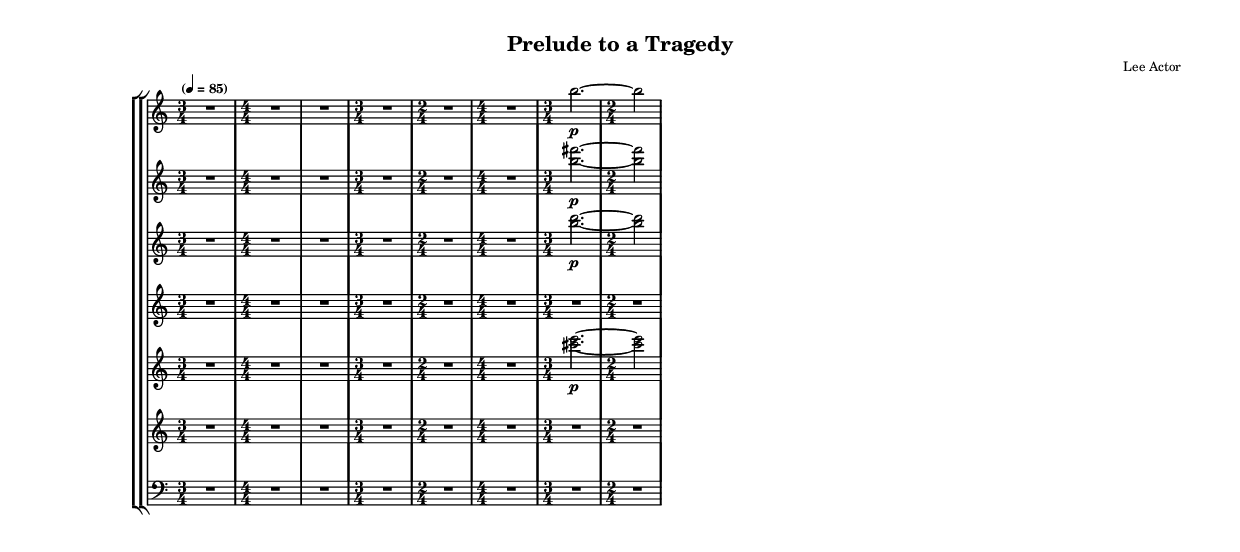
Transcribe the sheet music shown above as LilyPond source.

\version "2.19.83"

% Comment or adapt next line as needed (default is 20)
#(set-global-staff-size 11.416)

\header {
  title              = "Prelude to a Tragedy"
  subtitle           = ""
  rights             = "© 2004 Polygames.     All Rights Reserved."
  composer           = "Lee Actor"
  software           =
  \markup {
    \column {
      "Finale 2005 for Windows"
      "Dolet 4.0 Beta 4 for Finale"
    }
  }
  
  encodingDate       = "2007-06-19"
}

\paper {
  paper-height                   = 297\mm
  paper-width                    = 210\mm
  
  %left-margin                    = 0.0\mm
  %right-margin                   = 0.0\mm
  %top-margin                     = 0.0\mm
  %bottom-margin                  = 0.0\mm
  
  %horizontal-shift               = 0.0\mm
  %indent                         = 0.0\mm
  %short-indent                   = 0.0\mm
  
  %markup-system-spacing.padding  = 0.0\mm
  %between-system-space           = 0.0\mm
  %page-top-space                 = 0.0\mm
  
  %page-count                     = -1
  %system-count                   = -1
  
  oddHeaderMarkup                = ""
  evenHeaderMarkup               = ""
  oddFooterMarkup                = ""
  evenFooterMarkup               = ""
}

\layout {
  \context {
    \Score
    autoBeaming = ##f % to display tuplets brackets
  }
  \context {
    \Voice
  }
}

% Pick your choice from the next two lines as needed
myBreak = { \break }
%myBreak = { }

% Pick your choice from the next two lines as needed
myPageBreak = { \pageBreak }
%myPageBreak = { }

Part_POne_Staff_One_Voice_One = \absolute {
  \language "nederlands"
  \key c \major
  \numericTimeSignature \time 3/4
  
  \clef "treble"
  
  \stopStaff
  \override Staff.StaffSymbol.line-count = 5
  \startStaff
  \transposition c''
  \tempo \markup {
    \concat {
        " "(\smaller \general-align #Y #DOWN \note #"4" #UP
        " = "
        85)
      
    }
  }
  R%{1%}2. | % 2
  \barNumberCheck #2
  \numericTimeSignature \time 4/4
  R%{1%}1 | % 3
  \barNumberCheck #3
  R%{1%}1 | % 4
  \barNumberCheck #4
  \numericTimeSignature \time 3/4
  R%{1%}2. | % 5
  \barNumberCheck #5
  \numericTimeSignature \time 2/4
  R%{1%}2 | % 6
  \barNumberCheck #6
  \numericTimeSignature \time 4/4
  R%{1%}1 | % 7
  \barNumberCheck #7
  \numericTimeSignature \time 3/4
  b''2.  ~ \p | % 8
  \barNumberCheck #8
  \numericTimeSignature \time 2/4
  b''2  ~ | % 1
  \barNumberCheck #9
}

Part_PTwo_Staff_One_Voice_One = \absolute {
  \language "nederlands"
  \key c \major
  \numericTimeSignature \time 3/4
  
  \clef "treble"
  
  \stopStaff
  \override Staff.StaffSymbol.line-count = 5
  \startStaff
  R%{1%}2. | % 2
  \barNumberCheck #2
  \numericTimeSignature \time 4/4
  R%{1%}1 | % 3
  \barNumberCheck #3
  R%{1%}1 | % 4
  \barNumberCheck #4
  \numericTimeSignature \time 3/4
  R%{1%}2. | % 5
  \barNumberCheck #5
  \numericTimeSignature \time 2/4
  R%{1%}2 | % 6
  \barNumberCheck #6
  \numericTimeSignature \time 4/4
  R%{1%}1 | % 7
  \barNumberCheck #7
  \numericTimeSignature \time 3/4
  <b''  ~ fis'''!  ~ >2. -\p | % 8
  \barNumberCheck #8
  \numericTimeSignature \time 2/4
  <b'' _\< fis''' >2 \< | % 1
  \barNumberCheck #9
}

Part_PThree_Staff_One_Voice_One = \absolute {
  \language "nederlands"
  \key c \major
  \numericTimeSignature \time 3/4
  
  \clef "treble"
  
  \stopStaff
  \override Staff.StaffSymbol.line-count = 5
  \startStaff
  R%{1%}2. \! | % 2
  \barNumberCheck #2
  \numericTimeSignature \time 4/4
  R%{1%}1 | % 3
  \barNumberCheck #3
  R%{1%}1 | % 4
  \barNumberCheck #4
  \numericTimeSignature \time 3/4
  R%{1%}2. | % 5
  \barNumberCheck #5
  \numericTimeSignature \time 2/4
  R%{1%}2 | % 6
  \barNumberCheck #6
  \numericTimeSignature \time 4/4
  R%{1%}1 | % 7
  \barNumberCheck #7
  \numericTimeSignature \time 3/4
  <b''  ~ d'''  ~ >2. -\p | % 8
  \barNumberCheck #8
  \numericTimeSignature \time 2/4
  <b'' _\< d''' >2 \< | % 1
  \barNumberCheck #9
}

Part_PFour_Staff_One_Voice_One = \absolute {
  \language "nederlands"
  \key c \major
  \numericTimeSignature \time 3/4
  
  \clef "treble"
  
  \stopStaff
  \override Staff.StaffSymbol.line-count = 5
  \startStaff
  \transposition f
  R%{1%}2. \! | % 2
  \barNumberCheck #2
  \numericTimeSignature \time 4/4
  R%{1%}1 | % 3
  \barNumberCheck #3
  R%{1%}1 | % 4
  \barNumberCheck #4
  \numericTimeSignature \time 3/4
  R%{1%}2. | % 5
  \barNumberCheck #5
  \numericTimeSignature \time 2/4
  R%{1%}2 | % 6
  \barNumberCheck #6
  \numericTimeSignature \time 4/4
  R%{1%}1 | % 7
  \barNumberCheck #7
  \numericTimeSignature \time 3/4
  R%{1%}2. | % 8
  \barNumberCheck #8
  \numericTimeSignature \time 2/4
  R%{1%}2 | % 1
  \barNumberCheck #9
}

Part_PFive_Staff_One_Voice_One = \absolute {
  \language "nederlands"
  \key c \major
  \numericTimeSignature \time 3/4
  
  \clef "treble"
  
  \stopStaff
  \override Staff.StaffSymbol.line-count = 5
  \startStaff
  \transposition bes
  R%{1%}2. | % 2
  \barNumberCheck #2
  \numericTimeSignature \time 4/4
  R%{1%}1 | % 3
  \barNumberCheck #3
  R%{1%}1 | % 4
  \barNumberCheck #4
  \numericTimeSignature \time 3/4
  R%{1%}2. | % 5
  \barNumberCheck #5
  \numericTimeSignature \time 2/4
  R%{1%}2 | % 6
  \barNumberCheck #6
  \numericTimeSignature \time 4/4
  R%{1%}1 | % 7
  \barNumberCheck #7
  \numericTimeSignature \time 3/4
  <cis'''!  ~ e'''  ~ >2. -\p | % 8
  \barNumberCheck #8
  \numericTimeSignature \time 2/4
  <cis''' _\< e''' >2 \< | % 1
  \barNumberCheck #9
}

Part_PSix_Staff_One_Voice_One = \absolute {
  \language "nederlands"
  \key c \major
  \numericTimeSignature \time 3/4
  
  \clef "treble"
  
  \stopStaff
  \override Staff.StaffSymbol.line-count = 5
  \startStaff
  \transposition bes,
  R%{1%}2. \! | % 2
  \barNumberCheck #2
  \numericTimeSignature \time 4/4
  R%{1%}1 | % 3
  \barNumberCheck #3
  R%{1%}1 | % 4
  \barNumberCheck #4
  \numericTimeSignature \time 3/4
  R%{1%}2. | % 5
  \barNumberCheck #5
  \numericTimeSignature \time 2/4
  R%{1%}2 | % 6
  \barNumberCheck #6
  \numericTimeSignature \time 4/4
  R%{1%}1 | % 7
  \barNumberCheck #7
  \numericTimeSignature \time 3/4
  R%{1%}2. | % 8
  \barNumberCheck #8
  \numericTimeSignature \time 2/4
  R%{1%}2 | % 1
  \barNumberCheck #9
}

Part_PSeven_Staff_One_Voice_One = \absolute {
  \language "nederlands"
  \key c \major
  \numericTimeSignature \time 3/4
  
  \clef "bass"
  
  \stopStaff
  \override Staff.StaffSymbol.line-count = 5
  \startStaff
  R%{1%}2. | % 2
  \barNumberCheck #2
  \numericTimeSignature \time 4/4
  R%{1%}1 | % 3
  \barNumberCheck #3
  R%{1%}1 | % 4
  \barNumberCheck #4
  \numericTimeSignature \time 3/4
  R%{1%}2. | % 5
  \barNumberCheck #5
  \numericTimeSignature \time 2/4
  R%{1%}2 | % 6
  \barNumberCheck #6
  \numericTimeSignature \time 4/4
  R%{1%}1 | % 7
  \barNumberCheck #7
  \numericTimeSignature \time 3/4
  R%{1%}2. | % 8
  \barNumberCheck #8
  \numericTimeSignature \time 2/4
  R%{1%}2 | % 9
  \barNumberCheck #9
}

\book {
  \header {
  }
  
  \score {
    <<
      \new StaffGroup
      \with {
      }
       <<
      
      \new StaffGroup <<
      
        \new Staff = "Part_POne_Staff_One"
        \with {
        }
        <<
          \context Voice = "Part_POne_Staff_One_Voice_One" <<
            \Part_POne_Staff_One_Voice_One
          >>
        >>
        \new StaffGroup
        \with {
        }
         <<
        
        \new Staff = "Part_PTwo_Staff_One"
        \with {
        }
        <<
          \context Voice = "Part_PTwo_Staff_One_Voice_One" <<
            \Part_PTwo_Staff_One_Voice_One
          >>
        >>
        
        >>
        
        \new StaffGroup
        \with {
        }
         <<
        
        \new Staff = "Part_PThree_Staff_One"
        \with {
        }
        <<
          \context Voice = "Part_PThree_Staff_One_Voice_One" <<
            \Part_PThree_Staff_One_Voice_One
          >>
        >>
        
        >>
        
        \new Staff = "Part_PFour_Staff_One"
        \with {
        }
        <<
          \context Voice = "Part_PFour_Staff_One_Voice_One" <<
            \Part_PFour_Staff_One_Voice_One
          >>
        >>
        
        \new StaffGroup
        \with {
        }
         <<
        
        \new Staff = "Part_PFive_Staff_One"
        \with {
        }
        <<
          \context Voice = "Part_PFive_Staff_One_Voice_One" <<
            \Part_PFive_Staff_One_Voice_One
          >>
        >>
        
        >>
        
        \new Staff = "Part_PSix_Staff_One"
        \with {
        }
        <<
          \context Voice = "Part_PSix_Staff_One_Voice_One" <<
            \Part_PSix_Staff_One_Voice_One
          >>
        >>
        
        \new StaffGroup
        \with {
        }
         <<
        
        \new Staff = "Part_PSeven_Staff_One"
        \with {
        }
        <<
          \context Voice = "Part_PSeven_Staff_One_Voice_One" <<
            \Part_PSeven_Staff_One_Voice_One
          >>
        >>
        
        >>
        
      >>
      
      >>
      
      
    >>
    
    \layout {
      \context {
        \Score
        autoBeaming = ##f % to display tuplets brackets
      }
      \context {
        \Voice
      }
    }
    
    \midi {
      \tempo 4 = 90
    }
  }
  
  \paper {
    paper-height                   = 297\mm
    paper-width                    = 210\mm
    
    %left-margin                    = 0.0\mm
    %right-margin                   = 0.0\mm
    %top-margin                     = 0.0\mm
    %bottom-margin                  = 0.0\mm
    
    %horizontal-shift               = 0.0\mm
    %indent                         = 0.0\mm
    %short-indent                   = 0.0\mm
    
    %markup-system-spacing.padding  = 0.0\mm
    %between-system-space           = 0.0\mm
    %page-top-space                 = 0.0\mm
    
    %page-count                     = -1
    %system-count                   = -1
    
    oddHeaderMarkup                = ""
    evenHeaderMarkup               = ""
    oddFooterMarkup                = ""
    evenFooterMarkup               = ""
  }
  
}

